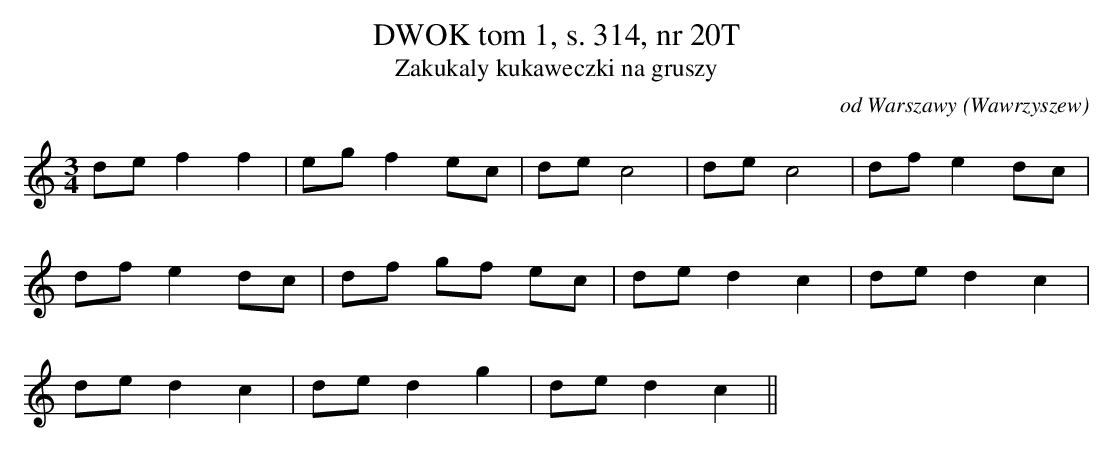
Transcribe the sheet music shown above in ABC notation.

X:1
T: DWOK tom 1, s. 314, nr 20T
T: Zakukaly kukaweczki na gruszy
O: od Warszawy (Wawrzyszew)
M: 3/4
L: 1/8
K: C
def2f2 | egf2ec | dec4 | dec4 | dfe2dc |
dfe2dc | df gf ec | ded2c2 | ded2c2 |
ded2c2 | ded2g2 | ded2c2||
